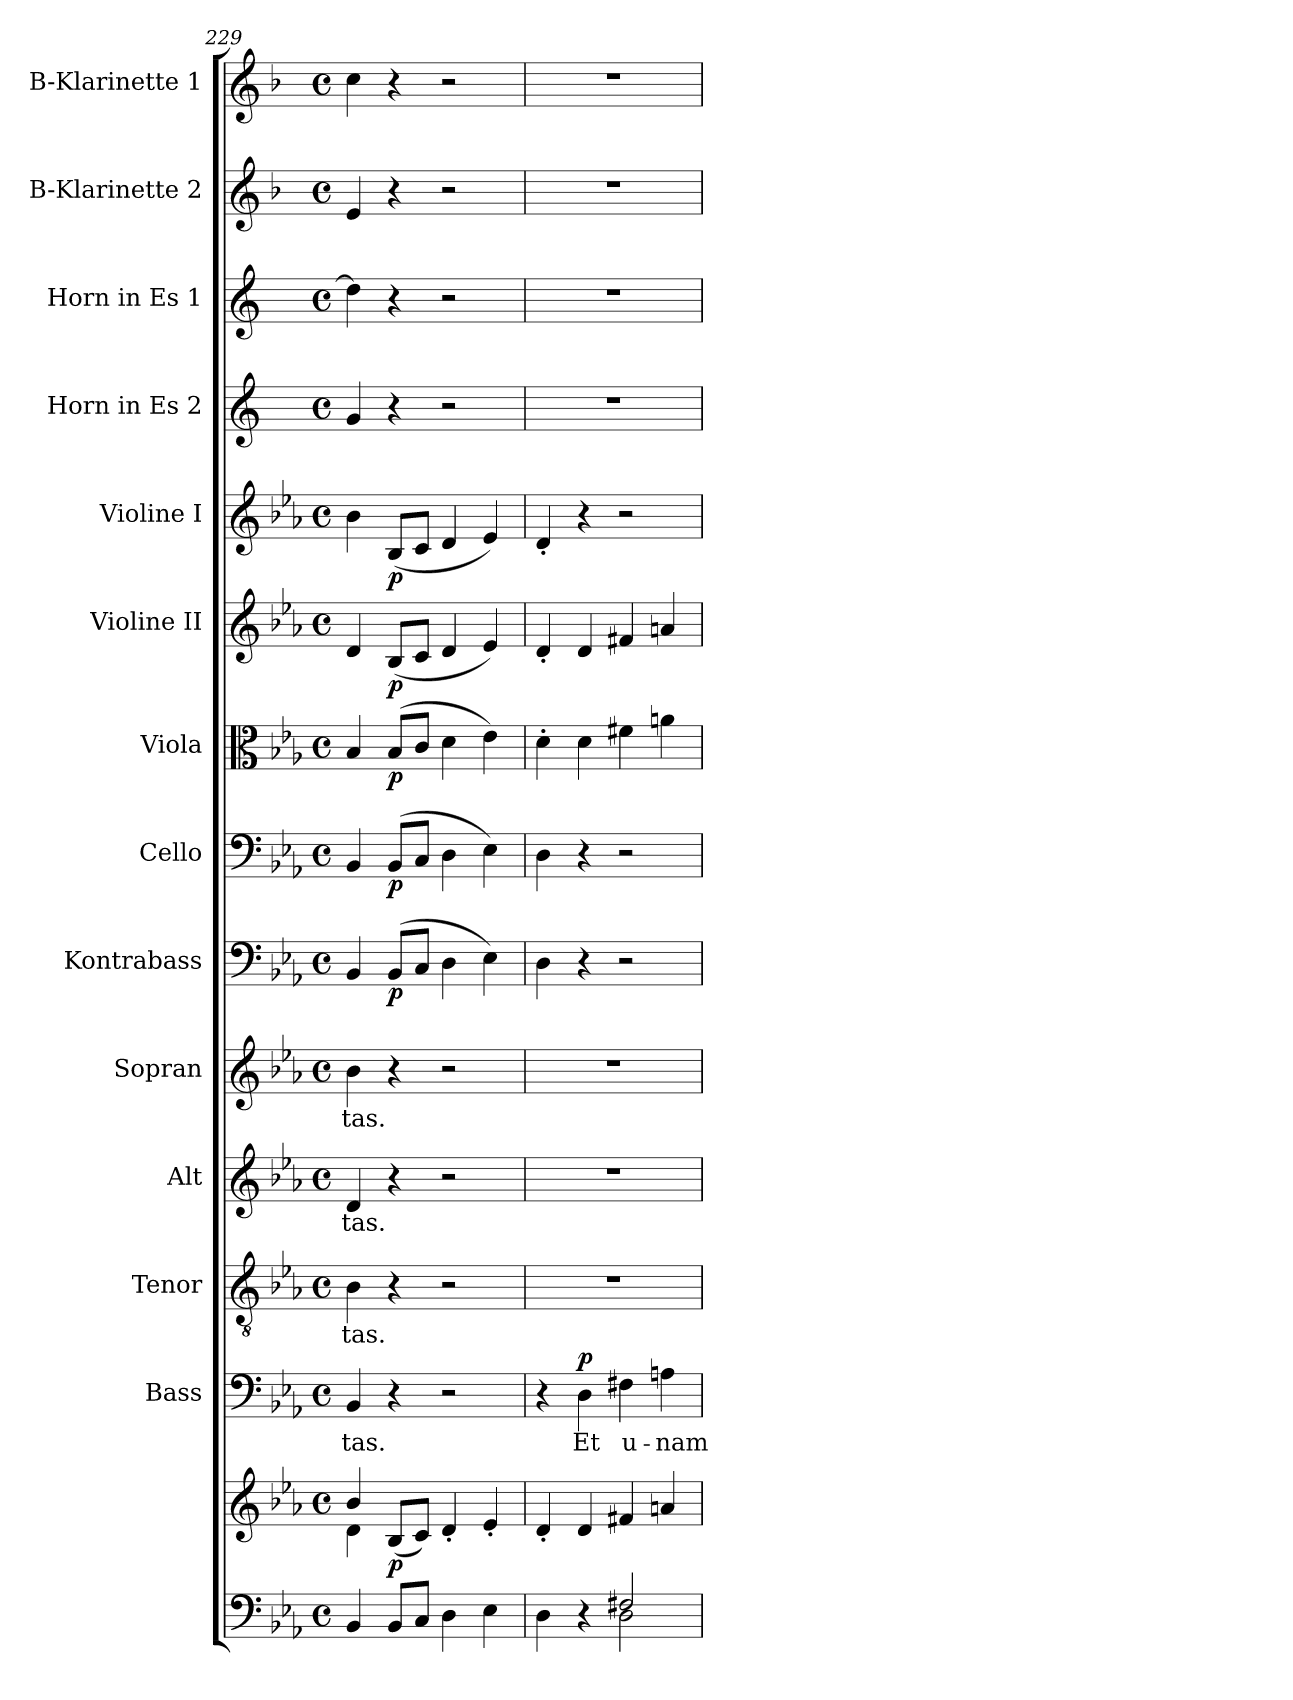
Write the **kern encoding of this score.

**kern	**kern	**dynam	**kern	**text	**dynam	**kern	**text	**kern	**text	**kern	**text	**kern	**dynam	**kern	**dynam	**kern	**dynam	**kern	**dynam	**kern	**dynam	**kern	**kern	**kern	**kern
*part14	*part14	*part14	*part13	*part13	*part13	*part12	*part12	*part11	*part11	*part10	*part10	*part9	*part9	*part8	*part8	*part7	*part7	*part6	*part6	*part5	*part5	*part4	*part3	*part2	*part1
*staff15	*staff14	*staff14/15	*staff13	*staff13	*staff13	*staff12	*staff12	*staff11	*staff11	*staff10	*staff10	*staff9	*staff9	*staff8	*staff8	*staff7	*staff7	*staff6	*staff6	*staff5	*staff5	*staff4	*staff3	*staff2	*staff1
*	*	*	*I"Bass	*	*	*I"Tenor	*	*I"Alt	*	*I"Sopran	*	*I"Kontrabass	*	*I"Cello	*	*I"Viola	*	*I"Violine II	*	*I"Violine I	*	*I"Horn in Es 2	*I"Horn in Es 1	*I"B-Klarinette 2	*I"B-Klarinette 1
*	*	*	*I'B.	*	*	*I'T.	*	*I'A.	*	*I'S.	*	*I'Kb.	*	*	*	*I'Vla.	*	*I'Vl. II	*	*I'Vl. I	*	*I'Hrn. 2	*I'Hrn. 1	*I'Kl. 2	*I'Kl. 1
*clefF4	*clefG2	*	*clefF4	*	*	*clefGv2	*	*clefG2	*	*clefG2	*	*clefF4	*	*clefF4	*	*clefC3	*	*clefG2	*	*clefG2	*	*clefG2	*clefG2	*clefG2	*clefG2
*	*	*	*	*	*	*	*	*	*	*	*	*ITrd7c12	*	*	*	*	*	*	*	*	*	*ITrd5c9	*ITrd5c9	*ITrd1c2	*ITrd1c2
*k[b-e-a-]	*k[b-e-a-]	*	*k[b-e-a-]	*	*	*k[b-e-a-]	*	*k[b-e-a-]	*	*k[b-e-a-]	*	*k[b-e-a-]	*	*k[b-e-a-]	*	*k[b-e-a-]	*	*k[b-e-a-]	*	*k[b-e-a-]	*	*k[b-e-a-]	*k[b-e-a-]	*k[b-e-a-]	*k[b-e-a-]
*E-:	*E-:	*	*E-:	*	*	*E-:	*	*E-:	*	*E-:	*	*E-:	*	*E-:	*	*E-:	*	*E-:	*	*E-:	*	*E-:	*E-:	*E-:	*E-:
*M4/4	*M4/4	*	*M4/4	*	*	*M4/4	*	*M4/4	*	*M4/4	*	*M4/4	*	*M4/4	*	*M4/4	*	*M4/4	*	*M4/4	*	*M4/4	*M4/4	*M4/4	*M4/4
*met(c)	*met(c)	*	*met(c)	*	*	*met(c)	*	*met(c)	*	*met(c)	*	*met(c)	*	*met(c)	*	*met(c)	*	*met(c)	*	*met(c)	*	*met(c)	*met(c)	*met(c)	*met(c)
=229	=229	=229	=229	=229	=229	=229	=229	=229	=229	=229	=229	=229	=229	=229	=229	=229	=229	=229	=229	=229	=229	=229	=229	=229	=229
*	*^	*	*	*	*	*	*	*	*	*	*	*	*	*	*	*	*	*	*	*	*	*	*	*	*
!	!	!	!	!	!LO:LY:b	!	!	!LO:LY:b	!	!LO:LY:b	!	!LO:LY:b	!	!	!	!	!	!	!	!	!	!	!	!	!	!
4BB-/	4b-/	4d\	.	4BB-/	-tas.	.	4B-\	-tas.	4d/	-tas.	4b-\	-tas.	4BBB-/	.	4BB-/	.	4B-/	.	4d/	.	4b-\	.	4B-/	4f\]	4d/	4b-\
!	!	!	!LO:DY:b	!	!	!	!	!	!	!	!	!	!	!LO:DY:b	!	!LO:DY:b	!	!LO:DY:b	!	!LO:DY:b	!	!LO:DY:b	!	!	!	!
8BB-/L	(<8B-/L	2.ryy	p	4r	.	.	4r	.	4r	.	4r	.	(>8BBB-/L	p	(>8BB-/L	p	(>8B-/L	p	(<8B-/L	p	(<8B-/L	p	4r	4r	4r	4r
8C/J	8c/J)	.	.	.	.	.	.	.	.	.	.	.	8CC/J	.	8C/J	.	8c/J	.	8c/J	.	8c/J	.	.	.	.	.
4D\	4d'</	.	.	2r	.	.	2r	.	2r	.	2r	.	4DD\	.	4D\	.	4d\	.	4d/	.	4d/	.	2r	2r	2r	2r
4E-\	4e-'</	.	.	.	.	.	.	.	.	.	.	.	4EE-\)	.	4E-\)	.	4e-\)	.	4e-/)	.	4e-/)	.	.	.	.	.
*	*v	*v	*	*	*	*	*	*	*	*	*	*	*	*	*	*	*	*	*	*	*	*	*	*	*	*
=230	=230	=230	=230	=230	=230	=230	=230	=230	=230	=230	=230	=230	=230	=230	=230	=230	=230	=230	=230	=230	=230	=230	=230	=230	=230
*^	*	*	*	*	*	*	*	*	*	*	*	*	*	*	*	*	*	*	*	*	*	*	*	*	*
2ryy	4D\	4d'</	.	4r	.	.	1r	.	1r	.	1r	.	4DD\	.	4D\	.	4d'>\	.	4d'</	.	4d'</	.	1r	1r	1r	1r
!	!	!	!	!	!LO:LY:b	!LO:DY:a	!	!	!	!	!	!	!	!	!	!	!	!	!	!	!	!	!	!	!	!
.	4r	4d/	.	4D\	Et	p	.	.	.	.	.	.	4r	.	4r	.	4d\	.	4d/	.	4r	.	.	.	.	.
!	!	!	!	!	!LO:LY:b	!	!	!	!	!	!	!	!	!	!	!	!	!	!	!	!	!	!	!	!	!
2F#X/	2D\	4f#X/	.	4F#X\	u-	.	.	.	.	.	.	.	2r	.	2r	.	4f#X\	.	4f#X/	.	2r	.	.	.	.	.
!	!	!	!	!	!LO:LY:b	!	!	!	!	!	!	!	!	!	!	!	!	!	!	!	!	!	!	!	!	!
.	.	4an/	.	4An\	-nam	.	.	.	.	.	.	.	.	.	.	.	4an\	.	4an/	.	.	.	.	.	.	.
*v	*v	*	*	*	*	*	*	*	*	*	*	*	*	*	*	*	*	*	*	*	*	*	*	*	*	*
=	=	=	=	=	=	=	=	=	=	=	=	=	=	=	=	=	=	=	=	=	=	=	=	=	=
*-	*-	*-	*-	*-	*-	*-	*-	*-	*-	*-	*-	*-	*-	*-	*-	*-	*-	*-	*-	*-	*-	*-	*-	*-	*-
